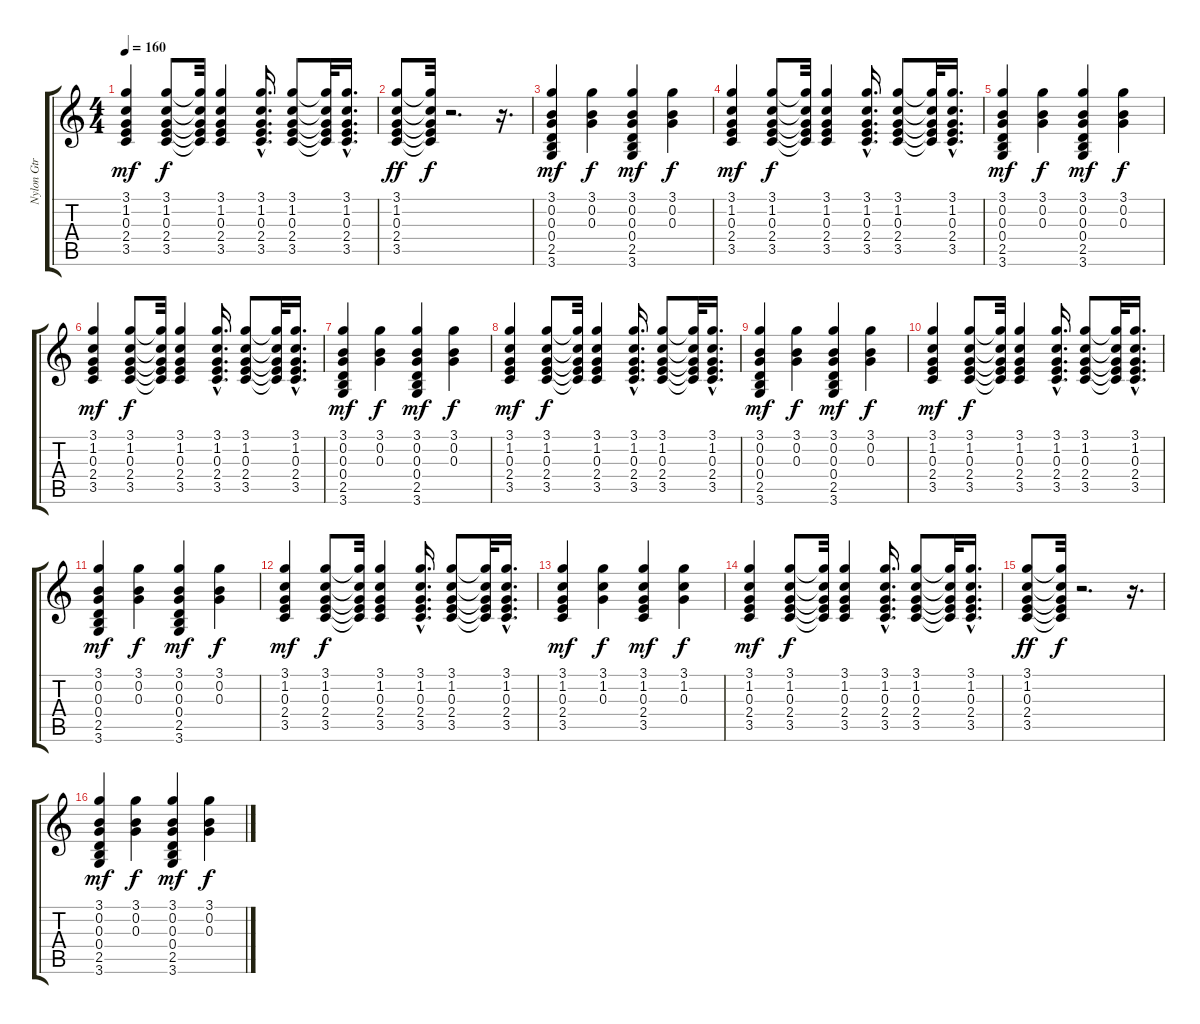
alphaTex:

\track ("Nylon Gtr Bank 32" "Nylon Gtr ") {instrument acousticguitarnylon}
\staff {score tabs}
\tuning (E4 B3 G3 D3 A2 E2) {hide}
\ts (4 4)
\tempo 160
\clef g2
\ks c
(3.1 1.2 0.3 2.4 3.5).4{dy mf} (3.1 1.2 0.3 2.4 3.5).8{dy f} (3.1{t} 1.2{t} 0.3{t} 2.4{t} 3.5{t}).32 (3.1 1.2 0.3 2.4 3.5).4 (3.1{hac} 1.2{hac} 0.3{hac} 2.4{hac} 3.5{hac}).16{d} (3.1 1.2 0.3 2.4 3.5).8 (3.1{t} 1.2{t} 0.3{t} 2.4{t} 3.5{t}).32 (3.1{hac} 1.2{hac} 0.3{hac} 2.4{hac} 3.5{hac}).16{d} |
(3.1 1.2 0.3 2.4 3.5).8{dy ff} (3.1{t} 1.2{t} 0.3{t} 2.4{t} 3.5{t}).32{dy f} r.2{d} r.16{d} |
(3.1 0.2 0.3 0.4 2.5 3.6).4{dy mf} (3.1 0.2 0.3).4{dy f} (3.1 0.2 0.3 0.4 2.5 3.6).4{dy mf} (3.1 0.2 0.3).4{dy f} |
(3.1 1.2 0.3 2.4 3.5).4{dy mf} (3.1 1.2 0.3 2.4 3.5).8{dy f} (3.1{t} 1.2{t} 0.3{t} 2.4{t} 3.5{t}).32 (3.1 1.2 0.3 2.4 3.5).4 (3.1{hac} 1.2{hac} 0.3{hac} 2.4{hac} 3.5{hac}).16{d} (3.1 1.2 0.3 2.4 3.5).8 (3.1{t} 1.2{t} 0.3{t} 2.4{t} 3.5{t}).32 (3.1{hac} 1.2{hac} 0.3{hac} 2.4{hac} 3.5{hac}).16{d} |
(3.1 0.2 0.3 0.4 2.5 3.6).4{dy mf} (3.1 0.2 0.3).4{dy f} (3.1 0.2 0.3 0.4 2.5 3.6).4{dy mf} (3.1 0.2 0.3).4{dy f} |
(3.1 1.2 0.3 2.4 3.5).4{dy mf} (3.1 1.2 0.3 2.4 3.5).8{dy f} (3.1{t} 1.2{t} 0.3{t} 2.4{t} 3.5{t}).32 (3.1 1.2 0.3 2.4 3.5).4 (3.1{hac} 1.2{hac} 0.3{hac} 2.4{hac} 3.5{hac}).16{d} (3.1 1.2 0.3 2.4 3.5).8 (3.1{t} 1.2{t} 0.3{t} 2.4{t} 3.5{t}).32 (3.1{hac} 1.2{hac} 0.3{hac} 2.4{hac} 3.5{hac}).16{d} |
(3.1 0.2 0.3 0.4 2.5 3.6).4{dy mf} (3.1 0.2 0.3).4{dy f} (3.1 0.2 0.3 0.4 2.5 3.6).4{dy mf} (3.1 0.2 0.3).4{dy f} |
(3.1 1.2 0.3 2.4 3.5).4{dy mf} (3.1 1.2 0.3 2.4 3.5).8{dy f} (3.1{t} 1.2{t} 0.3{t} 2.4{t} 3.5{t}).32 (3.1 1.2 0.3 2.4 3.5).4 (3.1{hac} 1.2{hac} 0.3{hac} 2.4{hac} 3.5{hac}).16{d} (3.1 1.2 0.3 2.4 3.5).8 (3.1{t} 1.2{t} 0.3{t} 2.4{t} 3.5{t}).32 (3.1{hac} 1.2{hac} 0.3{hac} 2.4{hac} 3.5{hac}).16{d} |
(3.1 0.2 0.3 0.4 2.5 3.6).4{dy mf} (3.1 0.2 0.3).4{dy f} (3.1 0.2 0.3 0.4 2.5 3.6).4{dy mf} (3.1 0.2 0.3).4{dy f} |
(3.1 1.2 0.3 2.4 3.5).4{dy mf} (3.1 1.2 0.3 2.4 3.5).8{dy f} (3.1{t} 1.2{t} 0.3{t} 2.4{t} 3.5{t}).32 (3.1 1.2 0.3 2.4 3.5).4 (3.1{hac} 1.2{hac} 0.3{hac} 2.4{hac} 3.5{hac}).16{d} (3.1 1.2 0.3 2.4 3.5).8 (3.1{t} 1.2{t} 0.3{t} 2.4{t} 3.5{t}).32 (3.1{hac} 1.2{hac} 0.3{hac} 2.4{hac} 3.5{hac}).16{d} |
(3.1 0.2 0.3 0.4 2.5 3.6).4{dy mf} (3.1 0.2 0.3).4{dy f} (3.1 0.2 0.3 0.4 2.5 3.6).4{dy mf} (3.1 0.2 0.3).4{dy f} |
(3.1 1.2 0.3 2.4 3.5).4{dy mf} (3.1 1.2 0.3 2.4 3.5).8{dy f} (3.1{t} 1.2{t} 0.3{t} 2.4{t} 3.5{t}).32 (3.1 1.2 0.3 2.4 3.5).4 (3.1{hac} 1.2{hac} 0.3{hac} 2.4{hac} 3.5{hac}).16{d} (3.1 1.2 0.3 2.4 3.5).8 (3.1{t} 1.2{t} 0.3{t} 2.4{t} 3.5{t}).32 (3.1{hac} 1.2{hac} 0.3{hac} 2.4{hac} 3.5{hac}).16{d} |
(3.1 1.2 0.3 2.4 3.5).4{dy mf} (3.1 1.2 0.3).4{dy f} (3.1 1.2 0.3 2.4 3.5).4{dy mf} (3.1 1.2 0.3).4{dy f} |
(3.1 1.2 0.3 2.4 3.5).4{dy mf} (3.1 1.2 0.3 2.4 3.5).8{dy f} (3.1{t} 1.2{t} 0.3{t} 2.4{t} 3.5{t}).32 (3.1 1.2 0.3 2.4 3.5).4 (3.1{hac} 1.2{hac} 0.3{hac} 2.4{hac} 3.5{hac}).16{d} (3.1 1.2 0.3 2.4 3.5).8 (3.1{t} 1.2{t} 0.3{t} 2.4{t} 3.5{t}).32 (3.1{hac} 1.2{hac} 0.3{hac} 2.4{hac} 3.5{hac}).16{d} |
(3.1 1.2 0.3 2.4 3.5).8{dy ff} (3.1{t} 1.2{t} 0.3{t} 2.4{t} 3.5{t}).32{dy f} r.2{d} r.16{d} |
(3.1 0.2 0.3 0.4 2.5 3.6).4{dy mf} (3.1 0.2 0.3).4{dy f} (3.1 0.2 0.3 0.4 2.5 3.6).4{dy mf} (3.1 0.2 0.3).4{dy f}
